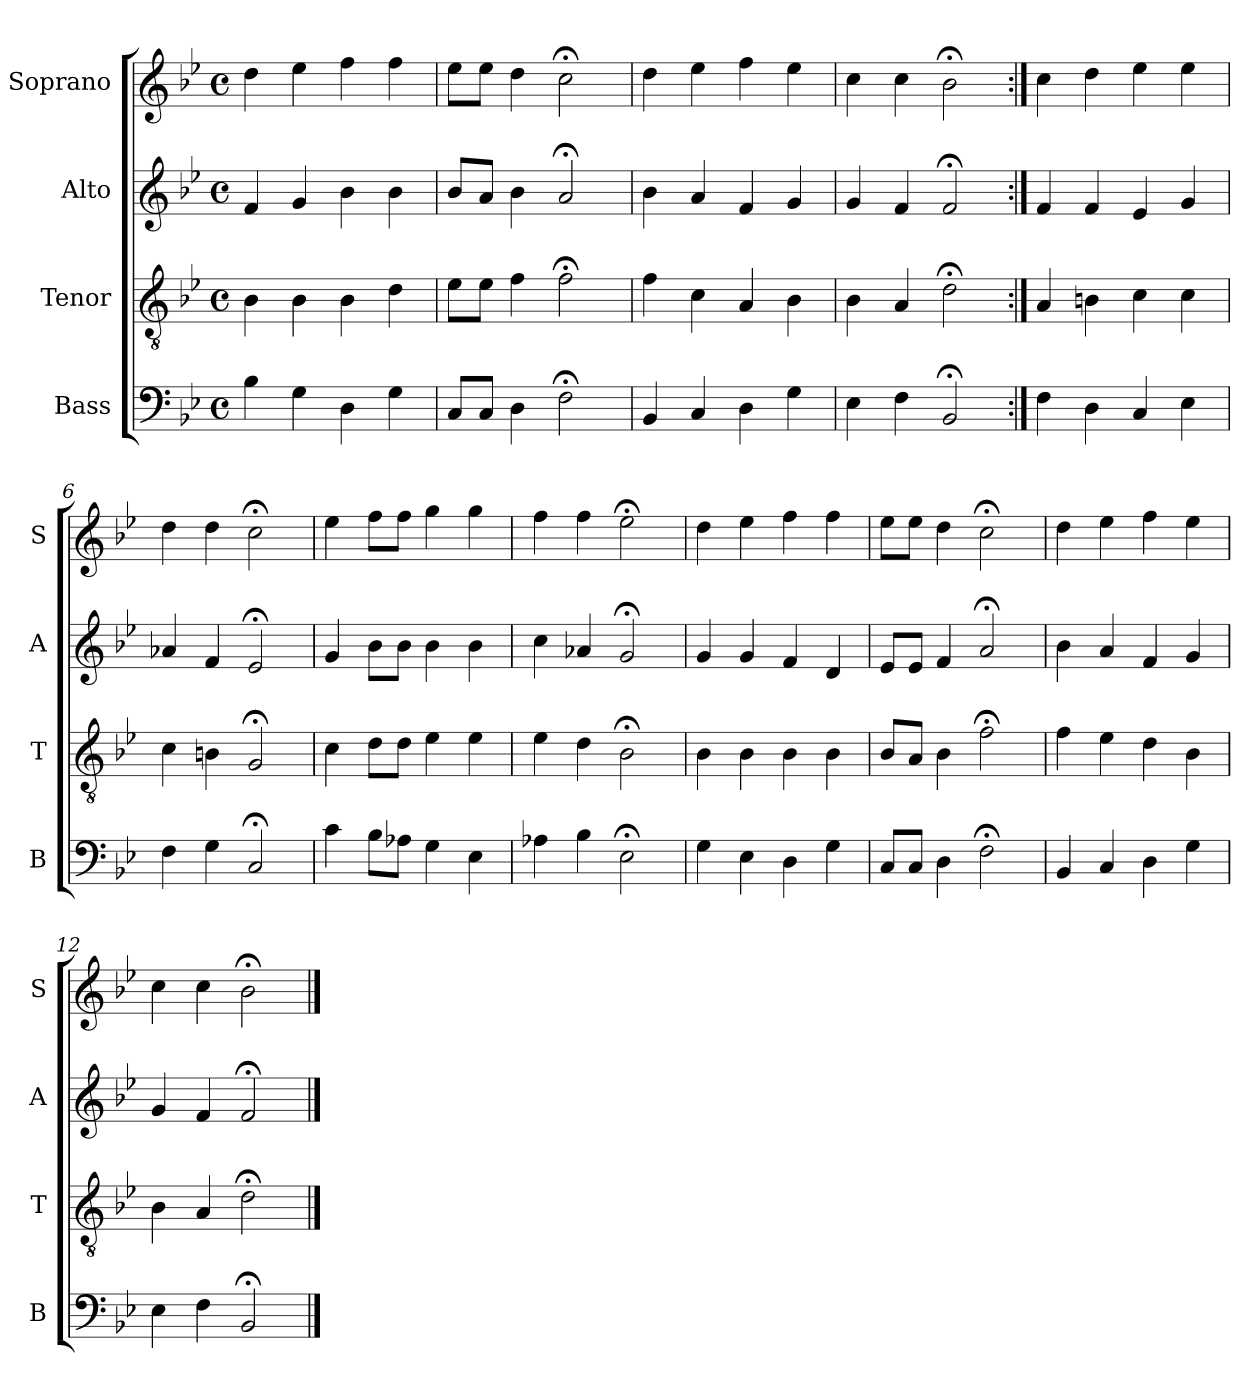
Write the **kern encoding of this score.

**kern	**kern	**kern	**kern
*part4	*part3	*part2	*part1
*staff4	*staff3	*staff2	*staff1
*I"Bass	*I"Tenor	*I"Alto	*I"Soprano
*I'B	*I'T	*I'A	*I'S
*clefF4	*clefGv2	*clefG2	*clefG2
*k[b-e-]	*k[b-e-]	*k[b-e-]	*k[b-e-]
*B-:	*B-:	*B-:	*B-:
*M4/4	*M4/4	*M4/4	*M4/4
*met(c)	*met(c)	*met(c)	*met(c)
*MM100	*MM100	*MM100	*MM100
=1	=1	=1	=1
4B-	4B-	4f	4dd
4G	4B-	4g	4ee-
4D	4B-	4b-	4ff
4G	4d	4b-	4ff
=2	=2	=2	=2
8CL	8e-L	8b-L	8ee-L
8CJ	8e-J	8aJ	8ee-J
4D	4f	4b-	4dd
2F;<	2f;<	2a;<	2cc;<
=3	=3	=3	=3
4BB-	4f	4b-	4dd
4C	4c	4a	4ee-
4D	4A	4f	4ff
4G	4B-	4g	4ee-
=4	=4	=4	=4
4E-	4B-	4g	4cc
4F	4A	4f	4cc
2BB-;<	2d;<	2f;<	2b-;<
=5:|!	=5:|!	=5:|!	=5:|!
4F	4A	4f	4cc
4D	4Bn	4f	4dd
4C	4c	4e-	4ee-
4E-	4c	4g	4ee-
=6	=6	=6	=6
4F	4c	4a-X	4dd
4G	4Bn	4f	4dd
2C;<	2G;<	2e-;<	2cc;<
=7	=7	=7	=7
4c	4c	4g	4ee-
8B-L	8dL	8b-L	8ffL
8A-XJ	8dJ	8b-J	8ffJ
4G	4e-	4b-	4gg
4E-	4e-	4b-	4gg
=8	=8	=8	=8
4A-X	4e-	4cc	4ff
4B-	4d	4a-X	4ff
2E-;<	2B-;<	2g;<	2ee-;<
=9	=9	=9	=9
4G	4B-	4g	4dd
4E-	4B-	4g	4ee-
4D	4B-	4f	4ff
4G	4B-	4d	4ff
=10	=10	=10	=10
8CL	8B-L	8e-L	8ee-L
8CJ	8AJ	8e-J	8ee-J
4D	4B-	4f	4dd
2F;<	2f;<	2a;<	2cc;<
=11	=11	=11	=11
4BB-	4f	4b-	4dd
4C	4e-	4a	4ee-
4D	4d	4f	4ff
4G	4B-	4g	4ee-
=12	=12	=12	=12
4E-	4B-	4g	4cc
4F	4A	4f	4cc
2BB-;<	2d;<	2f;<	2b-;<
==	==	==	==
*-	*-	*-	*-
